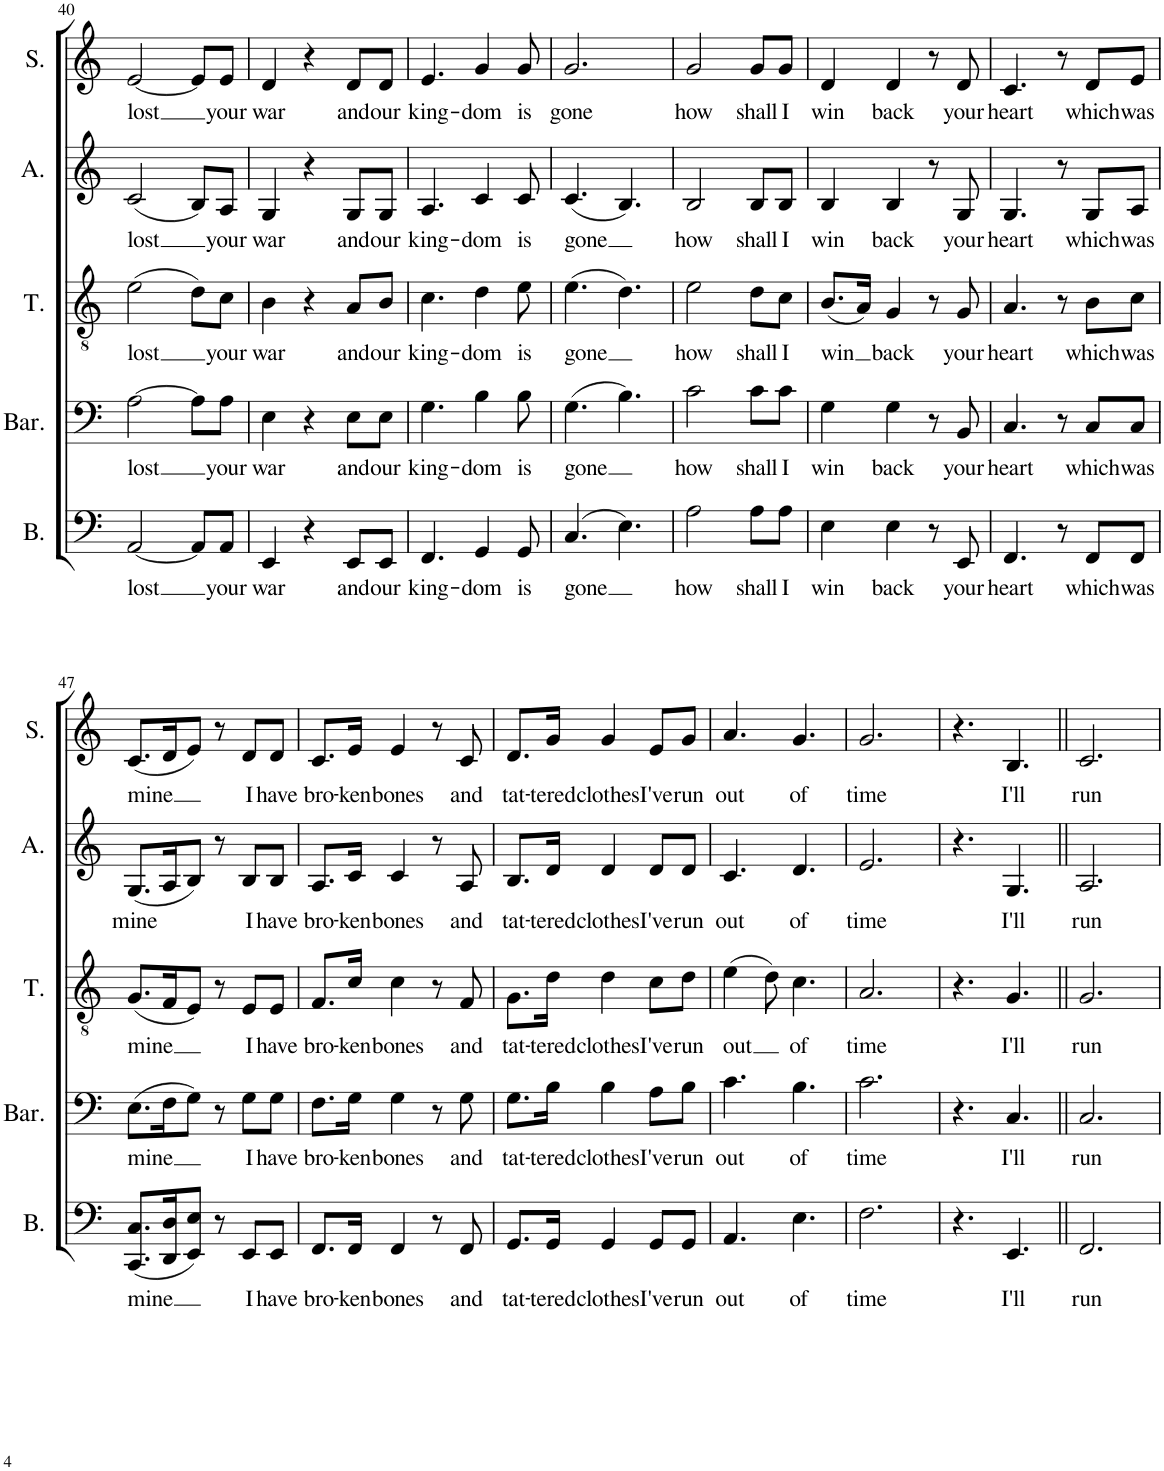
**kern	**text	**kern	**text	**kern	**text	**kern	**text	**kern	**text
*part5	*part5	*part4	*part4	*part3	*part3	*part2	*part2	*part1	*part1
*staff5	*staff5	*staff4	*staff4	*staff3	*staff3	*staff2	*staff2	*staff1	*staff1
*I"Bass	*	*I"Baritone	*	*I"Tenor	*	*I"Alto	*	*I"Soprano	*
*I'B.	*	*I'Bar.	*	*I'T.	*	*I'A.	*	*I'S.	*
!!LO:PB:g=z
*clefF4	*	*clefF4	*	*clefGv2	*	*clefG2	*	*clefG2	*
*k[]	*	*k[]	*	*k[]	*	*k[]	*	*k[]	*
*M6/8	*	*M6/8	*	*M6/8	*	*M6/8	*	*M6/8	*
=40	=40	=40	=40	=40	=40	=40	=40	=40	=40
!	!LO:LY:b	!	!LO:LY:b	!	!LO:LY:b	!	!LO:LY:b	!	!LO:LY:b
[2AA/	lost	[2A\	lost	(2e\	lost	(2c/	lost	[2e/	lost
8AA/L]	.	8A\L]	.	8d\L)	.	8B/L)	.	8e/L]	.
!	!LO:LY:b	!	!LO:LY:b	!	!LO:LY:b	!	!LO:LY:b	!	!LO:LY:b
8AA/J	your	8A\J	your	8c\J	your	8A/J	your	8e/J	your
=41	=41	=41	=41	=41	=41	=41	=41	=41	=41
!	!LO:LY:b	!	!LO:LY:b	!	!LO:LY:b	!	!LO:LY:b	!	!LO:LY:b
4EE/	war	4E\	war	4B\	war	4G/	war	4d/	war
4r	.	4r	.	4r	.	4r	.	4r	.
!	!LO:LY:b	!	!LO:LY:b	!	!LO:LY:b	!	!LO:LY:b	!	!LO:LY:b
8EE/L	and	8E\L	and	8A/L	and	8G/L	and	8d/L	and
!	!LO:LY:b	!	!LO:LY:b	!	!LO:LY:b	!	!LO:LY:b	!	!LO:LY:b
8EE/J	our	8E\J	our	8B/J	our	8G/J	our	8d/J	our
=42	=42	=42	=42	=42	=42	=42	=42	=42	=42
!	!LO:LY:b	!	!LO:LY:b	!	!LO:LY:b	!	!LO:LY:b	!	!LO:LY:b
4.FF/	king-	4.G\	king-	4.c\	king-	4.A/	king-	4.e/	king-
!	!LO:LY:b	!	!LO:LY:b	!	!LO:LY:b	!	!LO:LY:b	!	!LO:LY:b
4GG/	-dom	4B\	-dom	4d\	-dom	4c/	-dom	4g/	-dom
!	!LO:LY:b	!	!LO:LY:b	!	!LO:LY:b	!	!LO:LY:b	!	!LO:LY:b
8GG/	is	8B\	is	8e\	is	8c/	is	8g/	is
=43	=43	=43	=43	=43	=43	=43	=43	=43	=43
!	!LO:LY:b	!	!LO:LY:b	!	!LO:LY:b	!	!LO:LY:b	!	!LO:LY:b
(4.C/	gone	(4.G\	gone	(4.e\	gone	(4.c/	gone	2.g/	gone
4.E\)	.	4.B\)	.	4.d\)	.	4.B/)	.	.	.
=44	=44	=44	=44	=44	=44	=44	=44	=44	=44
!	!LO:LY:b	!	!LO:LY:b	!	!LO:LY:b	!	!LO:LY:b	!	!LO:LY:b
2A\	how	2c\	how	2e\	how	2B/	how	2g/	how
!	!LO:LY:b	!	!LO:LY:b	!	!LO:LY:b	!	!LO:LY:b	!	!LO:LY:b
8A\L	shall	8c\L	shall	8d\L	shall	8B/L	shall	8g/L	shall
!	!LO:LY:b	!	!LO:LY:b	!	!LO:LY:b	!	!LO:LY:b	!	!LO:LY:b
8A\J	I	8c\J	I	8c\J	I	8B/J	I	8g/J	I
=45	=45	=45	=45	=45	=45	=45	=45	=45	=45
!	!LO:LY:b	!	!LO:LY:b	!	!LO:LY:b	!	!LO:LY:b	!	!LO:LY:b
4E\	win	4G\	win	(8.B/L	win	4B/	win	4d/	win
.	.	.	.	16A/Jk)	.	.	.	.	.
!	!LO:LY:b	!	!LO:LY:b	!	!LO:LY:b	!	!LO:LY:b	!	!LO:LY:b
4E\	back	4G\	back	4G/	back	4B/	back	4d/	back
8r	.	8r	.	8r	.	8r	.	8r	.
!	!LO:LY:b	!	!LO:LY:b	!	!LO:LY:b	!	!LO:LY:b	!	!LO:LY:b
8EE/	your	8BB/	your	8G/	your	8G/	your	8d/	your
=46	=46	=46	=46	=46	=46	=46	=46	=46	=46
!	!LO:LY:b	!	!LO:LY:b	!	!LO:LY:b	!	!LO:LY:b	!	!LO:LY:b
4.FF/	heart	4.C/	heart	4.A/	heart	4.G/	heart	4.c/	heart
8r	.	8r	.	8r	.	8r	.	8r	.
!	!LO:LY:b	!	!LO:LY:b	!	!LO:LY:b	!	!LO:LY:b	!	!LO:LY:b
8FF/L	which	8C/L	which	8B\L	which	8G/L	which	8d/L	which
!	!LO:LY:b	!	!LO:LY:b	!	!LO:LY:b	!	!LO:LY:b	!	!LO:LY:b
8FF/J	was	8C/J	was	8c\J	was	8A/J	was	8e/J	was
!!LO:LB:g=z
=47	=47	=47	=47	=47	=47	=47	=47	=47	=47
!	!LO:LY:b	!	!LO:LY:b	!	!LO:LY:b	!	!LO:LY:b	!	!LO:LY:b
(8.CC/ 8.C/L	mine	(8.E\L	mine	(8.G/L	mine	(8.G/L	mine	(8.c/L	mine
16DD/ 16D/K	.	16F\K	.	16F/K	.	16A/K	.	16d/K	.
8EE/ 8E/J)	.	8G\J)	.	8E/J)	.	8B/J)	.	8e/J)	.
8r	.	8r	.	8r	.	8r	.	8r	.
!	!LO:LY:b	!	!LO:LY:b	!	!LO:LY:b	!	!LO:LY:b	!	!LO:LY:b
8EE/L	I	8G\L	I	8E/L	I	8B/L	I	8d/L	I
!	!LO:LY:b	!	!LO:LY:b	!	!LO:LY:b	!	!LO:LY:b	!	!LO:LY:b
8EE/J	have	8G\J	have	8E/J	have	8B/J	have	8d/J	have
=48	=48	=48	=48	=48	=48	=48	=48	=48	=48
!	!LO:LY:b	!	!LO:LY:b	!	!LO:LY:b	!	!LO:LY:b	!	!LO:LY:b
8.FF/L	bro-	8.F\L	bro-	8.F/L	bro-	8.A/L	bro-	8.c/L	bro-
!	!LO:LY:b	!	!LO:LY:b	!	!LO:LY:b	!	!LO:LY:b	!	!LO:LY:b
16FF/Jk	-ken	16G\Jk	-ken	16c/Jk	-ken	16c/Jk	-ken	16e/Jk	-ken
!	!LO:LY:b	!	!LO:LY:b	!	!LO:LY:b	!	!LO:LY:b	!	!LO:LY:b
4FF/	bones	4G\	bones	4c\	bones	4c/	bones	4e/	bones
8r	.	8r	.	8r	.	8r	.	8r	.
!	!LO:LY:b	!	!LO:LY:b	!	!LO:LY:b	!	!LO:LY:b	!	!LO:LY:b
8FF/	and	8G\	and	8F/	and	8A/	and	8c/	and
=49	=49	=49	=49	=49	=49	=49	=49	=49	=49
!	!LO:LY:b	!	!LO:LY:b	!	!LO:LY:b	!	!LO:LY:b	!	!LO:LY:b
8.GG/L	tat-	8.G\L	tat-	8.G\L	tat-	8.B/L	tat-	8.d/L	tat-
!	!LO:LY:b	!	!LO:LY:b	!	!LO:LY:b	!	!LO:LY:b	!	!LO:LY:b
16GG/Jk	-tered	16B\Jk	-tered	16d\Jk	-tered	16d/Jk	-tered	16g/Jk	-tered
!	!LO:LY:b	!	!LO:LY:b	!	!LO:LY:b	!	!LO:LY:b	!	!LO:LY:b
4GG/	clothes	4B\	clothes	4d\	clothes	4d/	clothes	4g/	clothes
!	!LO:LY:b	!	!LO:LY:b	!	!LO:LY:b	!	!LO:LY:b	!	!LO:LY:b
8GG/L	I've	8A\L	I've	8c\L	I've	8d/L	I've	8e/L	I've
!	!LO:LY:b	!	!LO:LY:b	!	!LO:LY:b	!	!LO:LY:b	!	!LO:LY:b
8GG/J	run	8B\J	run	8d\J	run	8d/J	run	8g/J	run
=50	=50	=50	=50	=50	=50	=50	=50	=50	=50
!	!LO:LY:b	!	!LO:LY:b	!	!LO:LY:b	!	!LO:LY:b	!	!LO:LY:b
4.AA/	out	4.c\	out	(4e\	out	4.c/	out	4.a/	out
.	.	.	.	8d\)	.	.	.	.	.
!	!LO:LY:b	!	!LO:LY:b	!	!LO:LY:b	!	!LO:LY:b	!	!LO:LY:b
4.E\	of	4.B\	of	4.c\	of	4.d/	of	4.g/	of
=51	=51	=51	=51	=51	=51	=51	=51	=51	=51
!	!LO:LY:b	!	!LO:LY:b	!	!LO:LY:b	!	!LO:LY:b	!	!LO:LY:b
2.F\	time	2.c\	time	2.A/	time	2.e/	time	2.g/	time
=52	=52	=52	=52	=52	=52	=52	=52	=52	=52
4.r	.	4.r	.	4.r	.	4.r	.	4.r	.
!	!LO:LY:b	!	!LO:LY:b	!	!LO:LY:b	!	!LO:LY:b	!	!LO:LY:b
4.EE/	I'll	4.C/	I'll	4.G/	I'll	4.G/	I'll	4.B/	I'll
=53||	=53||	=53||	=53||	=53||	=53||	=53||	=53||	=53||	=53||
!	!LO:LY:b	!	!LO:LY:b	!	!LO:LY:b	!	!LO:LY:b	!	!LO:LY:b
2.FF/	run	2.C/	run	2.G/	run	2.A/	run	2.c/	run
=	=	=	=	=	=	=	=	=	=
*-	*-	*-	*-	*-	*-	*-	*-	*-	*-
